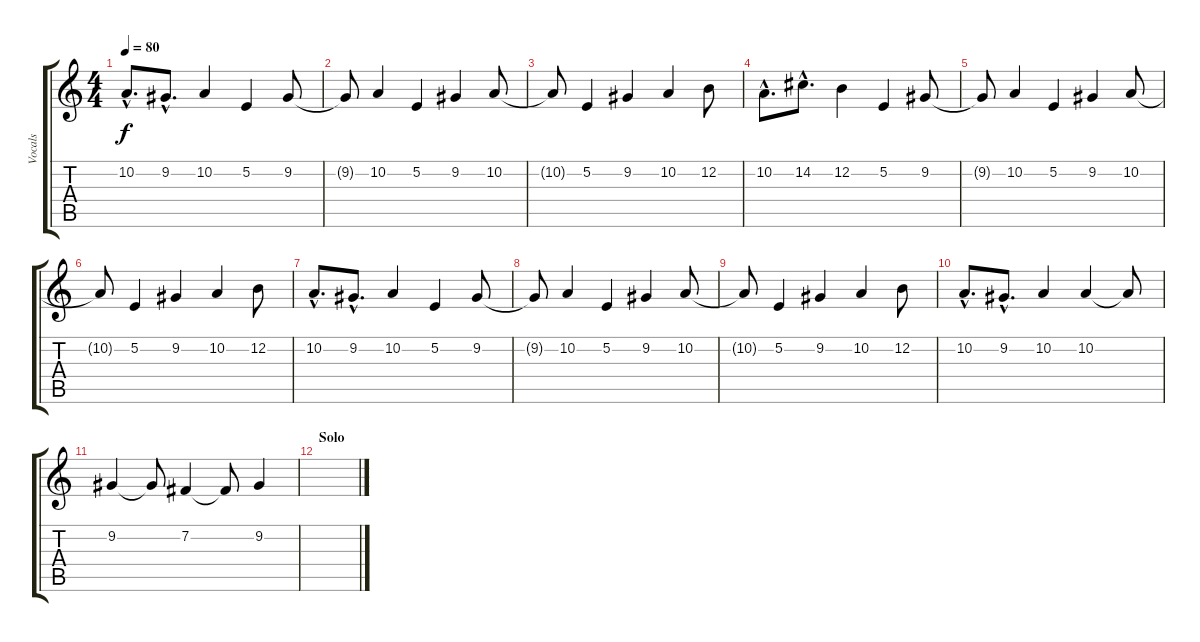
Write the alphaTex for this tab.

\track ("Vocals" "Vocals") {instrument synthvoice}
\staff {score tabs}
\tuning (E4 B3 G3 D3 A2 E2) {hide}
\ts (4 4)
\tempo 80
\clef g2
\ks c
10.2{hac}.8{d dy f} 9.2{hac}.8{d} 10.2.4 5.2.4 9.2.8 |
9.2{t}.8 10.2.4 5.2.4 9.2.4 10.2.8 |
10.2{t}.8 5.2.4 9.2.4 10.2.4 12.2.8 |
10.2{hac}.8{d} 14.2{hac}.8{d} 12.2.4 5.2.4 9.2.8 |
9.2{t}.8 10.2.4 5.2.4 9.2.4 10.2.8 |
10.2{t}.8 5.2.4 9.2.4 10.2.4 12.2.8 |
10.2{hac}.8{d} 9.2{hac}.8{d} 10.2.4 5.2.4 9.2.8 |
9.2{t}.8 10.2.4 5.2.4 9.2.4 10.2.8 |
10.2{t}.8 5.2.4 9.2.4 10.2.4 12.2.8 |
10.2{hac}.8{d} 9.2{hac}.8{d} 10.2.4 10.2.4 10.2{t}.8 |
9.2.4 9.2{t}.8 7.2.4 7.2{t}.8 9.2.4 |
\section ("" "Solo")
